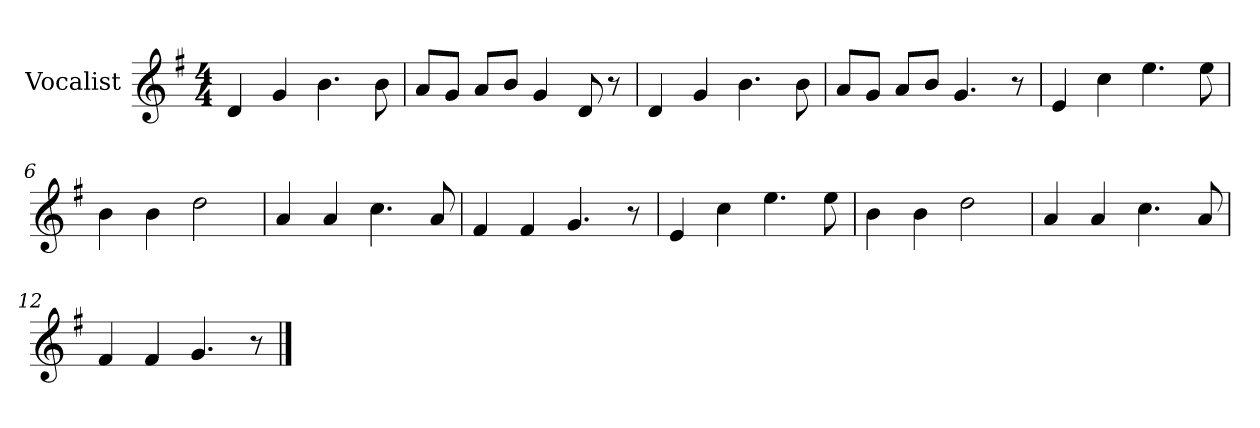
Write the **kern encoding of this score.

**kern
*part1
*staff1
*I"Vocalist
*k[f#]
*G:
*M4/4
=1
4d
4g
4.b
8b
=2
8aL
8gJ
8aL
8bJ
4g
8d
8r
=3
4d
4g
4.b
8b
=4
8aL
8gJ
8aL
8bJ
4.g
8r
=5
4e
4cc
4.ee
8ee
=6
4b
4b
2dd
=7
4a
4a
4.cc
8a
=8
4f#
4f#
4.g
8r
=9
4e
4cc
4.ee
8ee
=10
4b
4b
2dd
=11
4a
4a
4.cc
8a
=12
4f#
4f#
4.g
8r
==
*-
